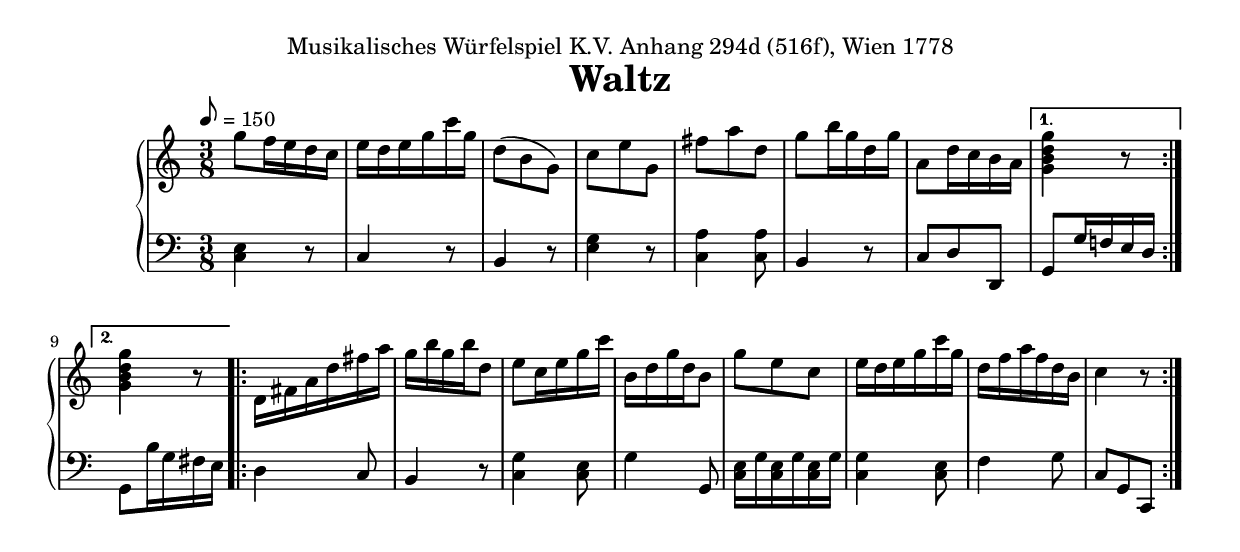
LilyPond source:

\version "2.14.2"
\pointAndClickOff

\header {
  dedication = "Musikalisches Würfelspiel K.V. Anhang 294d (516f), Wien 1778"
  title = "Waltz"
}

\paper {
  #(set-paper-size "a4")
  top-margin = 2\cm
}

%DICE: 8, 7, 11, 5, 8, 7, 12, 9, 6, 4, 9, 7, 4, 7, 3, 10
%TABLE DE MUSIQUE: 152, 157, 165, 85, 99, 68, 106, 94, 25, 139, 48, 29, 73, 162, 116, 8
DiceWaltz = {
  \new PianoStaff <<
    \new Staff = "RH acoustic grand" {
      \clef treble
      \time 3/8
      \key c \major
      {\tempo 8=150}
       \repeat volta 2 {
        g''8 f''16 e'' d'' c'' |
        e''16 d'' e'' g'' c''' g'' |
        d''8( b' g') |
        c''8  e'' g' |
        fis''8 a'' d'' |
        g''8 b''16 g'' d'' g'' |
        a'8 d''16 c'' b' a' |
      }
      \alternative {
        { <g' b' d'' g''>4 r8 } { <g' b' d'' g''>4 r8 }
      }

      \repeat volta 2 {
        d'16 fis' a' d'' fis'' a'' |
        g''16 b'' g'' b'' d''8  |
        e''8 c''16 e'' g'' c''' |
        b'16 d'' g'' d'' b'8 |
        g''8 e'' c'' |
        e''16 d'' e'' g'' c''' g'' |
        d''16 f'' a'' f'' d'' b' |
        c''4 r8 |
      }
    }

    \new Staff = "LH acoustic grand" {
      \clef treble
      \clef bass
      \time 3/8
      \key c \major
      \repeat volta 2 {
        <c e>4 r8 |
        c4 r8 |
        b,4 r8 |
        <e g>4 r8 |
        <c a>4 <c a>8 |
        b,4 r8 |
        c8 d d, |
      }
      \alternative {
        { g,8 g16 f! e d } { g,8 b16 g fis e }
      }

      \repeat volta 2 {
        d4 c8 |
        b,4 r8 |
        <c g>4 <c e>8 |
        g4 g,8 |
        <c e>16 g <c e> g <c e> g |
        <c g>4 <c e>8 |
        f4 g8 |
        c8 g, c, |
      }
    }
  >>
}

\score {
  \DiceWaltz
  \layout {#(layout-set-staff-size 18)}
}

\include "articulate.ly"
\score {
  \unfoldRepeats \articulate <<
    \DiceWaltz
  >>
  \midi {}
}

